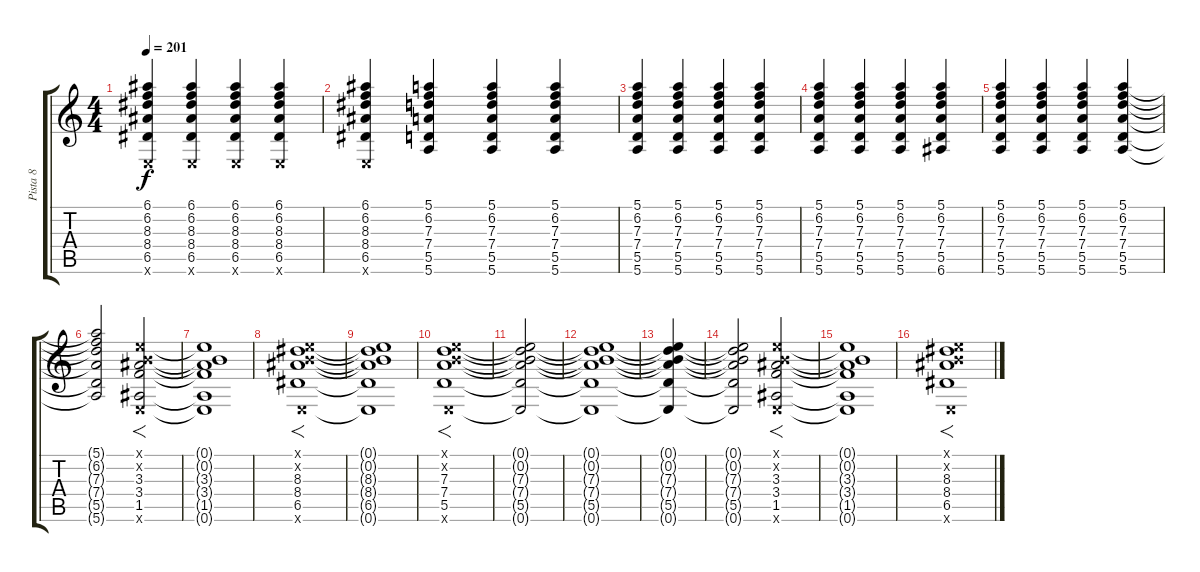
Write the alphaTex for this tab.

\track ("Pista 8" "Pista 8") {solo instrument electricguitarclean}
\staff {score tabs}
\tuning (E4 B3 G3 D3 A2 E2) {hide}
\ts (4 4)
\tempo 201
\clef g2
\ks c
(6.1 6.2 8.3 8.4 6.5 0.6{x}).4{dy f} (6.1 6.2 8.3 8.4 6.5 0.6{x}).4 (6.1 6.2 8.3 8.4 6.5 0.6{x}).4 (6.1 6.2 8.3 8.4 6.5 0.6{x}).4 |
(6.1 6.2 8.3 8.4 6.5 0.6{x}).4 (5.1 6.2 7.3 7.4 5.5 5.6).4 (5.1 6.2 7.3 7.4 5.5 5.6).4 (5.1 6.2 7.3 7.4 5.5 5.6).4 |
(5.1 6.2 7.3 7.4 5.5 5.6).4 (5.1 6.2 7.3 7.4 5.5 5.6).4 (5.1 6.2 7.3 7.4 5.5 5.6).4 (5.1 6.2 7.3 7.4 5.5 5.6).4 |
(5.1 6.2 7.3 7.4 5.5 5.6).4 (5.1 6.2 7.3 7.4 5.5 5.6).4 (5.1 6.2 7.3 7.4 5.5 5.6).4 (5.1 6.2 7.3 7.4 5.5 6.6).4 |
(5.1 6.2 7.3 7.4 5.5 5.6).4 (5.1 6.2 7.3 7.4 5.5 5.6).4 (5.1 6.2 7.3 7.4 5.5 5.6).4 (5.1 6.2 7.3 7.4 5.5 5.6).4{volume 0} |
(5.1{t} 6.2{t} 7.3{t} 7.4{t} 5.5{t} 5.6{t}).2 (0.1{x} 0.2{x} 3.3 3.4 1.5 0.6{x}).2{f volume 9 instrument distortionguitar} |
(0.1{t} 0.2{t} 3.3{t} 3.4{t} 1.5{t} 0.6{t}).1 |
(0.1{x} 0.2{x} 8.3 8.4 6.5 0.6{x}).1{f} |
(0.1{t} 0.2{t} 8.3{t} 8.4{t} 6.5{t} 0.6{t}).1 |
(0.1{x} 0.2{x} 7.3 7.4 5.5 0.6{x}).1{f} |
(0.1{t} 0.2{t} 7.3{t} 7.4{t} 5.5{t} 0.6{t}).2 |
(0.1{t} 0.2{t} 7.3{t} 7.4{t} 5.5{t} 0.6{t}).1 |
(0.1{t} 0.2{t} 7.3{t} 7.4{t} 5.5{t} 0.6{t}).4 |
(0.1{t} 0.2{t} 7.3{t} 7.4{t} 5.5{t} 0.6{t}).2 (0.1{x} 0.2{x} 3.3 3.4 1.5 0.6{x}).2{f volume 9 instrument distortionguitar} |
(0.1{t} 0.2{t} 3.3{t} 3.4{t} 1.5{t} 0.6{t}).1 |
(0.1{x} 0.2{x} 8.3 8.4 6.5 0.6{x}).1{f}
